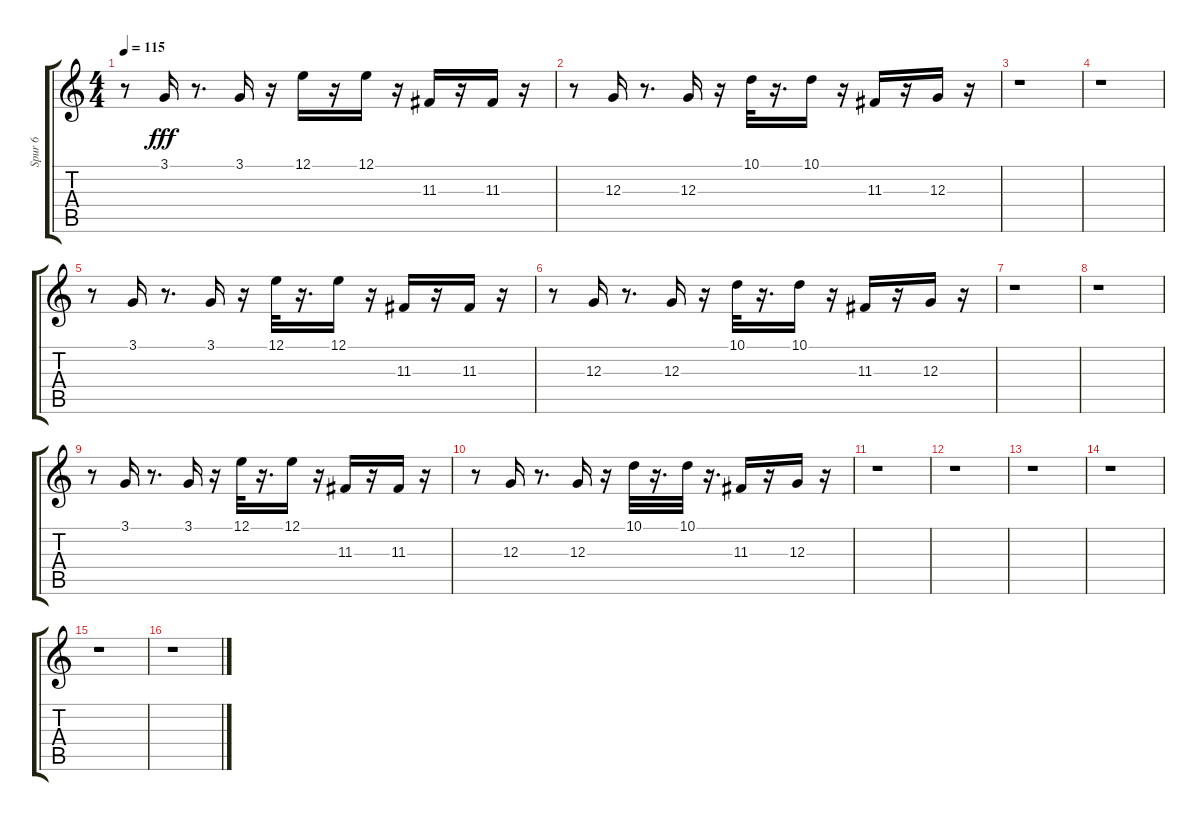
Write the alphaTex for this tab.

\track ("Spur 6" "Spur 6") {instrument drawbarorgan}
\staff {score tabs}
\tuning (E4 B3 G3 D3 A2 E2) {hide}
\ts (4 4)
\tempo 115
\clef g2
\ks c
r.8{dy fff} 3.1.16 r.8{d} 3.1.16 r.16 12.1.16 r.16 12.1.16 r.16 11.3.16 r.16 11.3.16 r.16 |
r.8 12.3.16 r.8{d} 12.3.16 r.16 10.1.32 r.16{d} 10.1.16 r.16 11.3.16 r.16 12.3.16 r.16 |
r.1 |
r.1 |
r.8 3.1.16 r.8{d} 3.1.16 r.16 12.1.32 r.16{d} 12.1.16 r.16 11.3.16 r.16 11.3.16 r.16 |
r.8 12.3.16 r.8{d} 12.3.16 r.16 10.1.32 r.16{d} 10.1.16 r.16 11.3.16 r.16 12.3.16 r.16 |
r.1 |
r.1 |
r.8 3.1.16 r.8{d} 3.1.16 r.16 12.1.32 r.16{d} 12.1.16 r.16 11.3.16 r.16 11.3.16 r.16 |
r.8 12.3.16 r.8{d} 12.3.16 r.16 10.1.32 r.16{d} 10.1.32 r.16{d} 11.3.16 r.16 12.3.16 r.16 |
r.1 |
r.1 |
r.1 |
r.1 |
r.1 |
r.1
